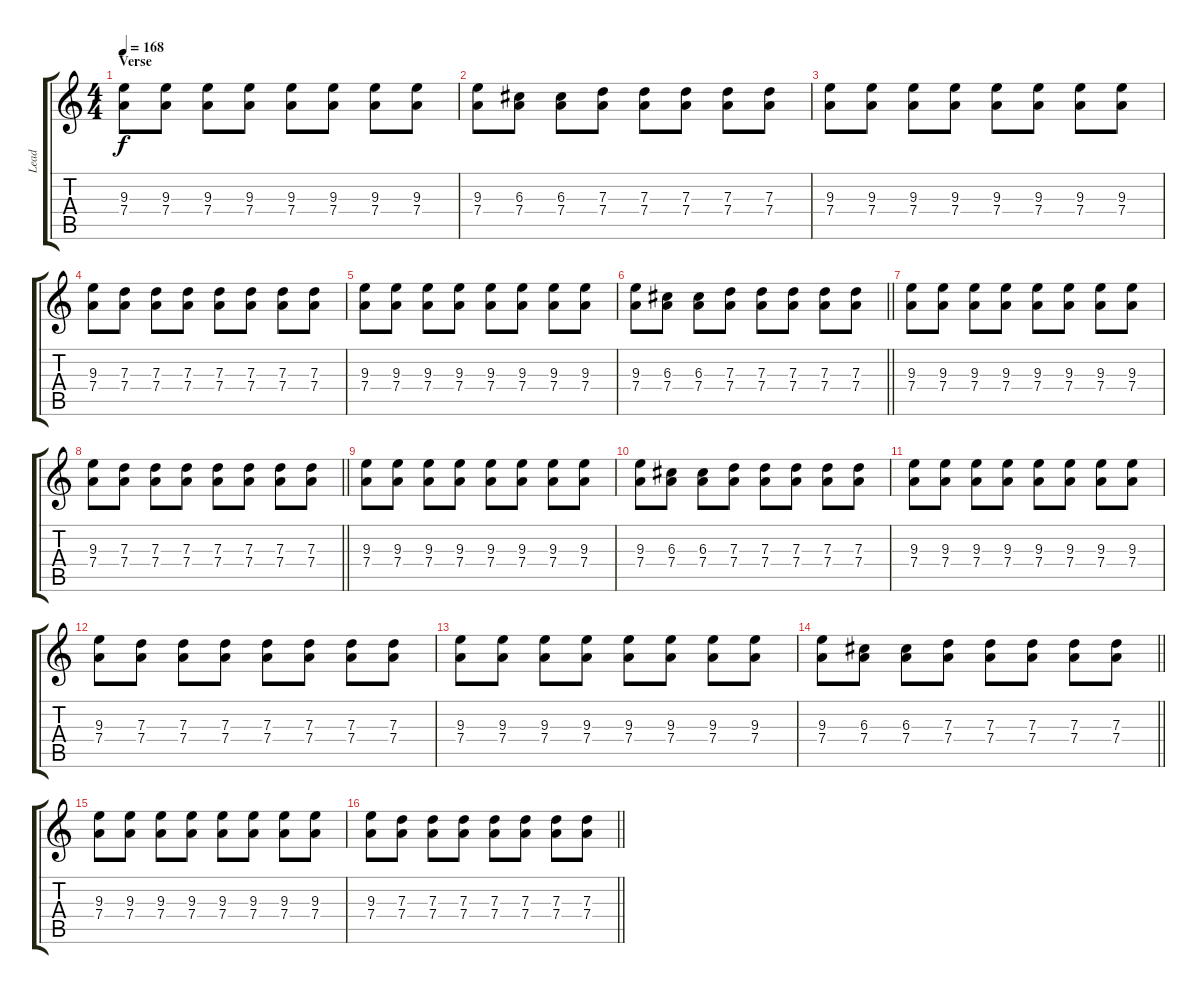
\track ("Lead" "Lead") {instrument electricguitarclean}
\staff {score tabs}
\tuning (E4 B3 G3 D3 A2 D2) {hide}
\ts (4 4)
\section ("" "Verse")
\tempo 168
\clef g2
\ks c
(9.3 7.4).8{dy f} (9.3 7.4).8 (9.3 7.4).8 (9.3 7.4).8 (9.3 7.4).8 (9.3 7.4).8 (9.3 7.4).8 (9.3 7.4).8 |
(9.3 7.4).8 (6.3 7.4).8 (6.3 7.4).8 (7.3 7.4).8 (7.3 7.4).8 (7.3 7.4).8 (7.3 7.4).8 (7.3 7.4).8 |
(9.3 7.4).8 (9.3 7.4).8 (9.3 7.4).8 (9.3 7.4).8 (9.3 7.4).8 (9.3 7.4).8 (9.3 7.4).8 (9.3 7.4).8 |
(9.3 7.4).8 (7.3 7.4).8 (7.3 7.4).8 (7.3 7.4).8 (7.3 7.4).8 (7.3 7.4).8 (7.3 7.4).8 (7.3 7.4).8 |
(9.3 7.4).8 (9.3 7.4).8 (9.3 7.4).8 (9.3 7.4).8 (9.3 7.4).8 (9.3 7.4).8 (9.3 7.4).8 (9.3 7.4).8 |
\barLineRight lightlight
(9.3 7.4).8 (6.3 7.4).8 (6.3 7.4).8 (7.3 7.4).8 (7.3 7.4).8 (7.3 7.4).8 (7.3 7.4).8 (7.3 7.4).8 |
(9.3 7.4).8 (9.3 7.4).8 (9.3 7.4).8 (9.3 7.4).8 (9.3 7.4).8 (9.3 7.4).8 (9.3 7.4).8 (9.3 7.4).8 |
\barLineRight lightlight
(9.3 7.4).8 (7.3 7.4).8 (7.3 7.4).8 (7.3 7.4).8 (7.3 7.4).8 (7.3 7.4).8 (7.3 7.4).8 (7.3 7.4).8 |
(9.3 7.4).8 (9.3 7.4).8 (9.3 7.4).8 (9.3 7.4).8 (9.3 7.4).8 (9.3 7.4).8 (9.3 7.4).8 (9.3 7.4).8 |
(9.3 7.4).8 (6.3 7.4).8 (6.3 7.4).8 (7.3 7.4).8 (7.3 7.4).8 (7.3 7.4).8 (7.3 7.4).8 (7.3 7.4).8 |
(9.3 7.4).8 (9.3 7.4).8 (9.3 7.4).8 (9.3 7.4).8 (9.3 7.4).8 (9.3 7.4).8 (9.3 7.4).8 (9.3 7.4).8 |
(9.3 7.4).8 (7.3 7.4).8 (7.3 7.4).8 (7.3 7.4).8 (7.3 7.4).8 (7.3 7.4).8 (7.3 7.4).8 (7.3 7.4).8 |
(9.3 7.4).8 (9.3 7.4).8 (9.3 7.4).8 (9.3 7.4).8 (9.3 7.4).8 (9.3 7.4).8 (9.3 7.4).8 (9.3 7.4).8 |
\barLineRight lightlight
(9.3 7.4).8 (6.3 7.4).8 (6.3 7.4).8 (7.3 7.4).8 (7.3 7.4).8 (7.3 7.4).8 (7.3 7.4).8 (7.3 7.4).8 |
(9.3 7.4).8 (9.3 7.4).8 (9.3 7.4).8 (9.3 7.4).8 (9.3 7.4).8 (9.3 7.4).8 (9.3 7.4).8 (9.3 7.4).8 |
\barLineRight lightlight
(9.3 7.4).8 (7.3 7.4).8 (7.3 7.4).8 (7.3 7.4).8 (7.3 7.4).8 (7.3 7.4).8 (7.3 7.4).8 (7.3 7.4).8
